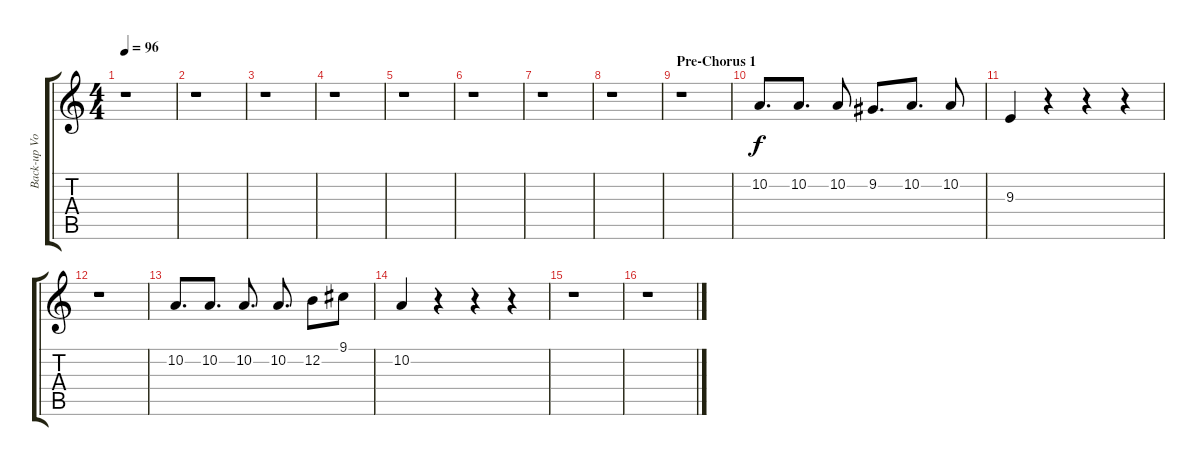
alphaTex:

\track ("Back-up Vocals" "Back-up Vo") {instrument synthvoice}
\staff {score tabs}
\tuning (E4 B3 G3 D3 A2 E2) {hide}
\ts (4 4)
\tempo 96
\clef g2
\ks c
r.1{dy f} |
r.1 |
r.1 |
r.1 |
r.1 |
r.1 |
r.1 |
r.1 |
\section ("" "Pre-Chorus 1")
r.1 |
10.2.8{d} 10.2.8{d} 10.2.8 9.2.8{d} 10.2.8{d} 10.2.8 |
9.3.4 r.4 r.4 r.4 |
r.1 |
10.2.8{d} 10.2.8{d} 10.2.8{d} 10.2.8{d} 12.2.8 9.1.8 |
10.2.4 r.4 r.4 r.4 |
r.1 |
r.1
